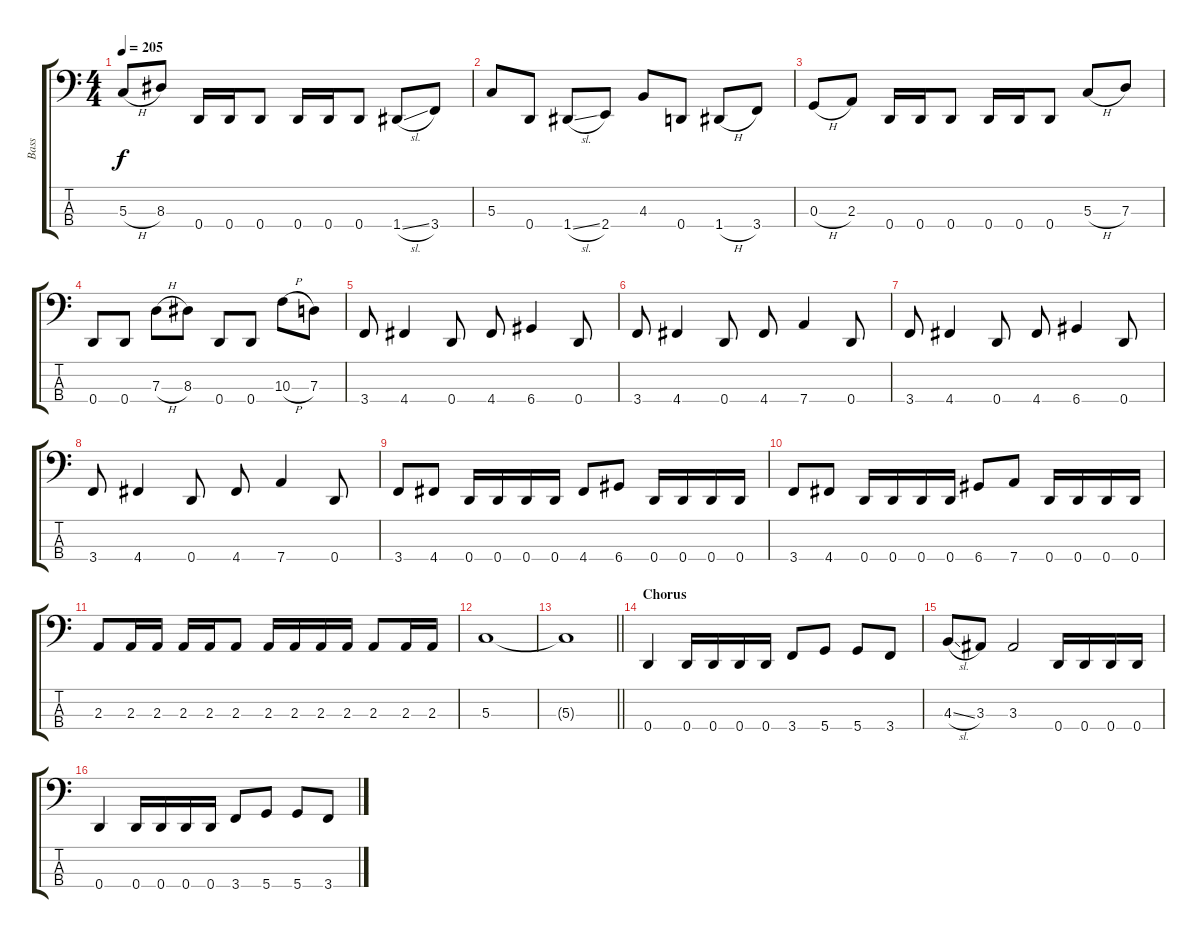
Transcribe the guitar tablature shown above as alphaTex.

\track ("Bass" "Bass") {instrument electricbassfinger}
\staff {score tabs}
\tuning (F2 C2 G1 D1) {hide}
\ts (4 4)
\tempo 205
\clef f4
\ks c
5.3{h}.8{dy f} 8.3.8 0.4.16 0.4.16 0.4.8 0.4.16 0.4.16 0.4.8 1.4{sl}.8 3.4.8 |
5.3.8 0.4.8 1.4{sl}.8 2.4.8 4.3.8 0.4.8 1.4{h}.8 3.4.8 |
0.3{h}.8 2.3.8 0.4.16 0.4.16 0.4.8 0.4.16 0.4.16 0.4.8 5.3{h}.8 7.3.8 |
0.4.8 0.4.8 7.3{h}.8 8.3.8 0.4.8 0.4.8 10.3{h}.8 7.3.8 |
3.4.8 4.4.4 0.4.8 4.4.8 6.4.4 0.4.8 |
3.4.8 4.4.4 0.4.8 4.4.8 7.4.4 0.4.8 |
3.4.8 4.4.4 0.4.8 4.4.8 6.4.4 0.4.8 |
3.4.8 4.4.4 0.4.8 4.4.8 7.4.4 0.4.8 |
3.4.8 4.4.8 0.4.16 0.4.16 0.4.16 0.4.16 4.4.8 6.4.8 0.4.16 0.4.16 0.4.16 0.4.16 |
3.4.8 4.4.8 0.4.16 0.4.16 0.4.16 0.4.16 6.4.8 7.4.8 0.4.16 0.4.16 0.4.16 0.4.16 |
2.3.8 2.3.16 2.3.16 2.3.16 2.3.16 2.3.8 2.3.16 2.3.16 2.3.16 2.3.16 2.3.8 2.3.16 2.3.16 |
5.3.1 |
\barLineRight lightlight
5.3{t}.1 |
\section ("" "Chorus")
0.4.4 0.4.16 0.4.16 0.4.16 0.4.16 3.4.8 5.4.8 5.4.8 3.4.8 |
4.3{sl}.8 3.3.8 3.3.2 0.4.16 0.4.16 0.4.16 0.4.16 |
0.4.4 0.4.16 0.4.16 0.4.16 0.4.16 3.4.8 5.4.8 5.4.8 3.4.8
